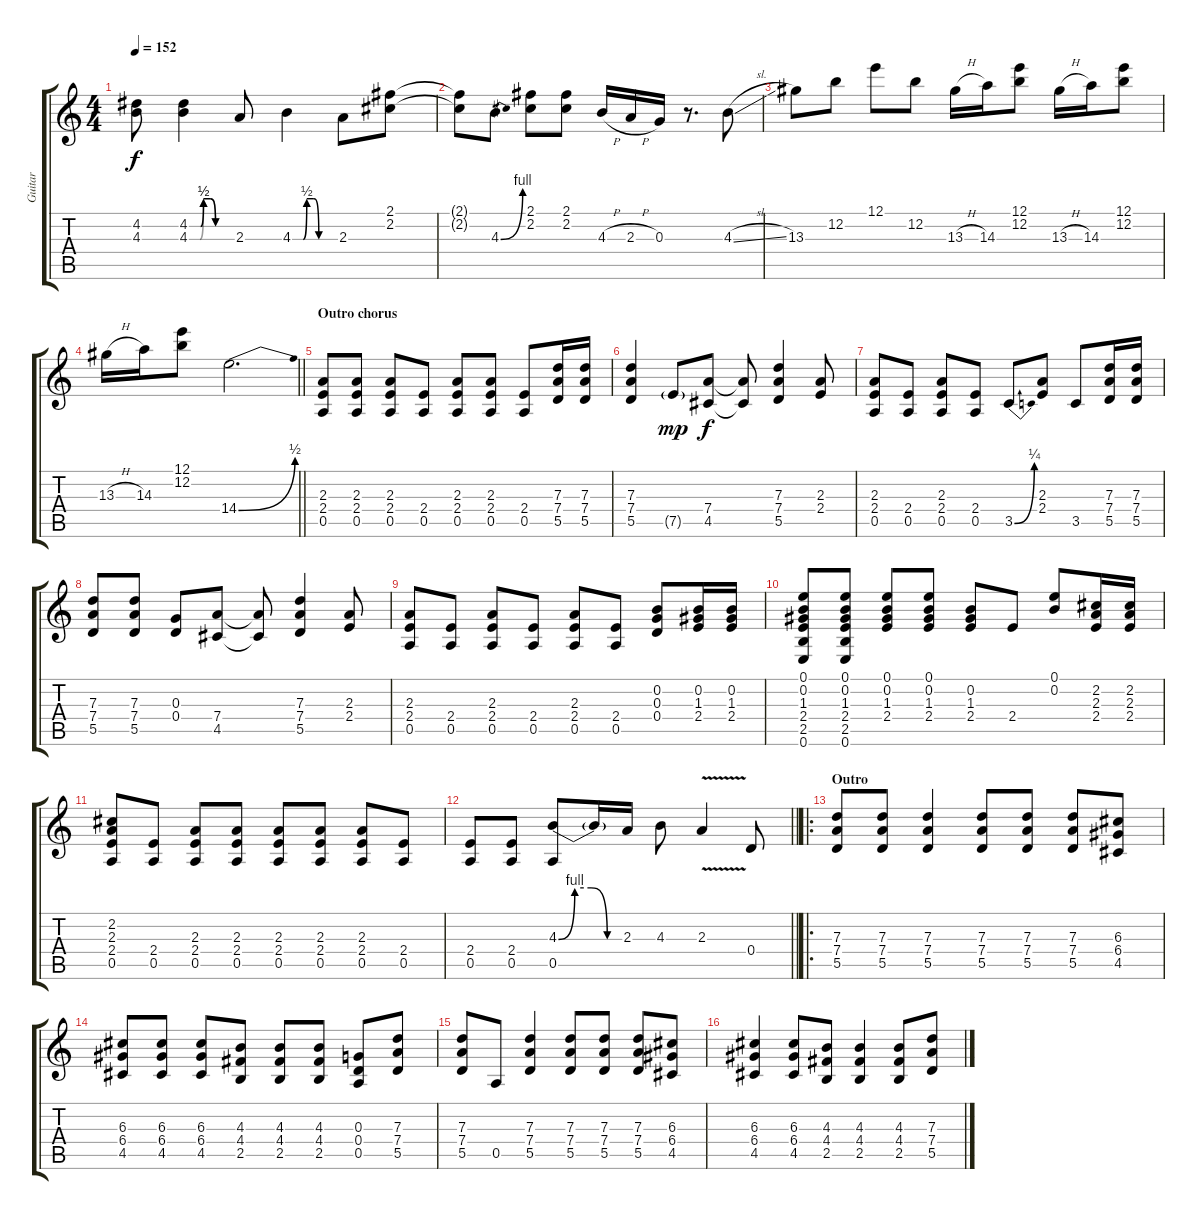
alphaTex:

\track ("Guitar" "Guitar") {instrument distortionguitar}
\staff {score tabs}
\tuning (E4 B3 G3 D3 A2 E2) {hide}
\ts (4 4)
\tempo 152
\clef g2
\ks c
(4.2{t} 4.3{t}).8{dy f} (4.2{be (custom 0 0 16 0 20 2 30 2 37 0 60 0)} 4.3{be (custom 0 0 15 0 20 2 30 2 37 0 45 0 60 0)}).4 2.3.8 4.3{be (custom 0 0 15 0 20 2 30 2 37 0 45 0 60 0)}.4 2.3.8 (2.1 2.2).8 |
(2.1{t} 2.2{t}).8 4.3{be (bend 0 0 60 4)}.8 (2.1 2.2).8 (2.1 2.2).8 4.3{h}.16 2.3{h}.16 0.3.16 r.8{d} 4.3{sl}.8 |
13.3.8 12.2.8 12.1.8 12.2.8 13.3{h}.16 14.3.16 (12.1 12.2).8 13.3{h}.16 14.3.16 (12.1 12.2).8 |
\barLineRight lightlight
13.3{h}.16 14.3.16 (12.1 12.2).8 14.4{be (bend 0 0 60 2)}.2{d} |
\section ("" "Outro chorus")
(2.3 2.4 0.5).8 (2.3 2.4 0.5).8 (2.3 2.4 0.5).8 (2.4 0.5).8 (2.3 2.4 0.5).8 (2.3 2.4 0.5).8 (2.4 0.5).8 (7.3 7.4 5.5).16 (7.3 7.4 5.5).16 |
(7.3 7.4 5.5).4 7.5{g}.8{dy mp} (7.4 4.5).8{dy f} (7.4{t} 4.5{t}).8 (7.3 7.4 5.5).4 (2.3 2.4).8 |
(2.3 2.4 0.5).8 (2.4 0.5).8 (2.3 2.4 0.5).8 (2.4 0.5).8 3.5{be (bend 0 0 60 1)}.8 (2.3 2.4).8 3.5.8 (7.3 7.4 5.5).16 (7.3 7.4 5.5).16 |
(7.3 7.4 5.5).8 (7.3 7.4 5.5).8 (0.3 0.4).8 (7.4 4.5).8 (7.4{t} 4.5{t}).8 (7.3 7.4 5.5).4 (2.3 2.4).8 |
(2.3 2.4 0.5).8 (2.4 0.5).8 (2.3 2.4 0.5).8 (2.4 0.5).8 (2.3 2.4 0.5).8 (2.4 0.5).8 (0.2 0.3 0.4).8 (0.2 1.3 2.4).16 (0.2 1.3 2.4).16 |
(0.1 0.2 1.3 2.4 2.5 0.6).8 (0.1 0.2 1.3 2.4 2.5 0.6).8 (0.1 0.2 1.3 2.4).8 (0.1 0.2 1.3 2.4).8 (0.2 1.3 2.4).8 2.4.8 (0.1 0.2).8 (2.2 2.3 2.4).16 (2.2 2.3 2.4).16 |
(2.2 2.3 2.4 0.5).8 (2.4 0.5).8 (2.3 2.4 0.5).8 (2.3 2.4 0.5).8 (2.3 2.4 0.5).8 (2.3 2.4 0.5).8 (2.3 2.4 0.5).8 (2.4 0.5).8 |
\barLineRight lightlight
(2.4 0.5).8 (2.4 0.5).8 (4.3{be (custom 0 0 15 4 30 4 45 0 60 0)} 0.5).8 4.3{t}.16 2.3.16 4.3.8 2.3{v}.4 0.4.8 |
\ro
\section ("" "Outro")
(7.3 7.4 5.5).8 (7.3 7.4 5.5).8 (7.3 7.4 5.5).4 (7.3 7.4 5.5).8 (7.3 7.4 5.5).8 (7.3 7.4 5.5).8 (6.3 6.4 4.5).8 |
(6.3 6.4 4.5).8 (6.3 6.4 4.5).8 (6.3 6.4 4.5).8 (4.3 4.4 2.5).8 (4.3 4.4 2.5).8 (4.3 4.4 2.5).8 (0.3 0.4 0.5).8 (7.3 7.4 5.5).8 |
(7.3 7.4 5.5).8 0.5.8 (7.3 7.4 5.5).4 (7.3 7.4 5.5).8 (7.3 7.4 5.5).8 (7.3 7.4 5.5).8 (6.3 6.4 4.5).8 |
(6.3 6.4 4.5).4 (6.3 6.4 4.5).8 (4.3 4.4 2.5).8 (4.3 4.4 2.5).4 (4.3 4.4 2.5).8 (7.3 7.4 5.5).8
